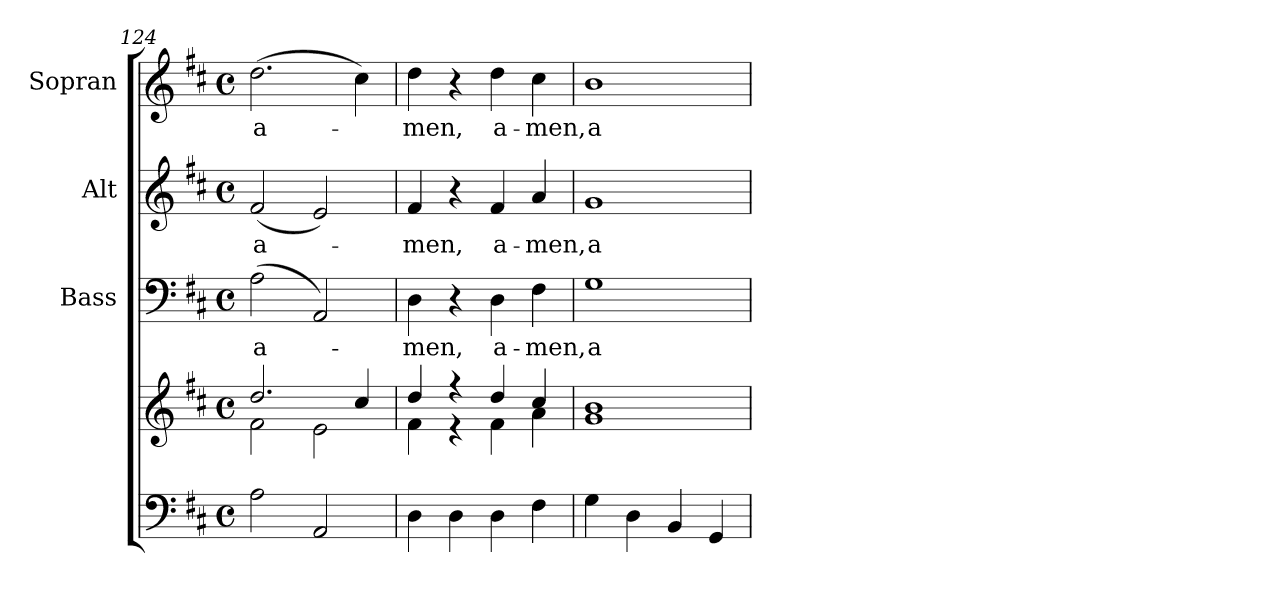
**kern	**kern	**kern	**text	**kern	**text	**kern	**text
*part4	*part4	*part3	*part3	*part2	*part2	*part1	*part1
*staff5	*staff4	*staff3	*staff3	*staff2	*staff2	*staff1	*staff1
*	*	*I"Bass	*	*I"Alt	*	*I"Sopran	*
*	*	*I'B.	*	*I'A.	*	*I'S.	*
*clefF4	*clefG2	*clefF4	*	*clefG2	*	*clefG2	*
*k[f#c#]	*k[f#c#]	*k[f#c#]	*	*k[f#c#]	*	*k[f#c#]	*
*D:	*D:	*D:	*	*D:	*	*D:	*
*M4/4	*M4/4	*M4/4	*	*M4/4	*	*M4/4	*
*met(c)	*met(c)	*met(c)	*	*met(c)	*	*met(c)	*
=124	=124	=124	=124	=124	=124	=124	=124
*	*^	*	*	*	*	*	*
!	!	!	!	!LO:LY:b	!	!LO:LY:b	!	!LO:LY:b
2A\	2.dd/	2f#\	(>2A\	a-	(<2f#/	a-	(>2.dd\	a-
2AA/	.	2e\	2AA/)	.	2e/)	.	.	.
.	4cc#/	.	.	.	.	.	4cc#\)	.
=125	=125	=125	=125	=125	=125	=125	=125	=125
!	!	!	!	!LO:LY:b	!	!LO:LY:b	!	!LO:LY:b
4D\	4dd/	4f#\	4D\	-men,	4f#/	-men,	4dd\	-men,
4D\	4r	4r	4r	.	4r	.	4r	.
!	!	!	!	!LO:LY:b	!	!LO:LY:b	!	!LO:LY:b
4D\	4dd/	4f#\	4D\	a-	4f#/	a-	4dd\	a-
!	!	!	!	!LO:LY:b	!	!LO:LY:b	!	!LO:LY:b
4F#\	4cc#/	4a\	4F#\	-men,	4a/	-men,	4cc#\	-men,
=126	=126	=126	=126	=126	=126	=126	=126	=126
!	!	!	!	!LO:LY:b	!	!LO:LY:b	!	!LO:LY:b
4G\	1b	1g	1G	a-	1g	a-	1b	a-
4D\	.	.	.	.	.	.	.	.
4BB/	.	.	.	.	.	.	.	.
4GG/	.	.	.	.	.	.	.	.
*	*v	*v	*	*	*	*	*	*
=	=	=	=	=	=	=	=
*-	*-	*-	*-	*-	*-	*-	*-
